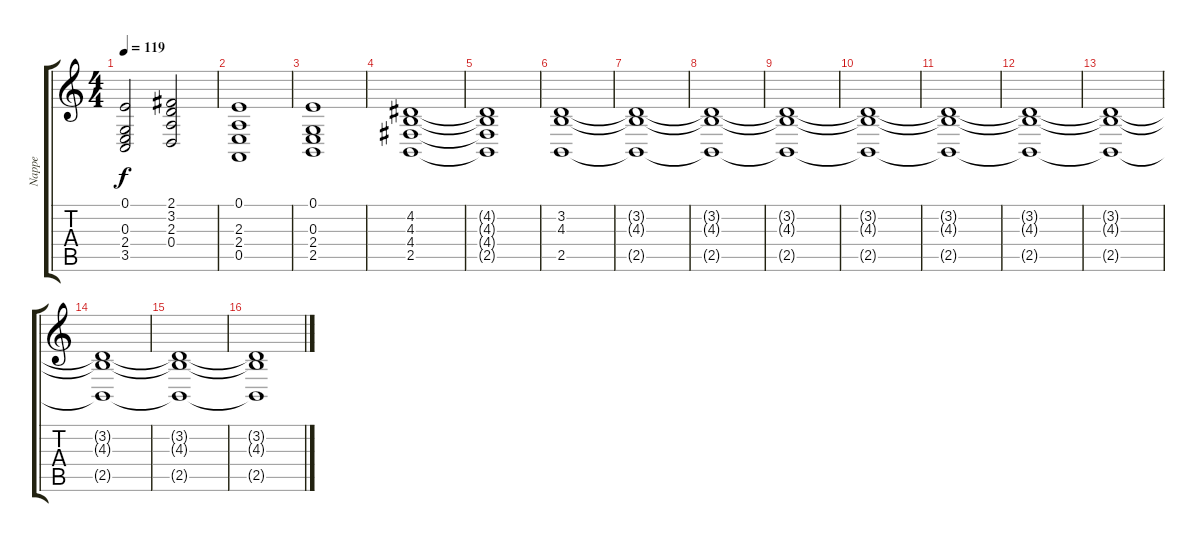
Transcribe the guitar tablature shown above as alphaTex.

\track ("Nappe" "Nappe") {instrument stringensemble2}
\staff {score tabs}
\tuning (E4 B3 G3 D3 A2 E2) {hide}
\ts (4 4)
\tempo 119
\clef g2
\ks c
(0.1 0.3 2.4 3.5).2{dy f} (2.1 3.2 2.3 0.4).2 |
(0.1 2.3 2.4 0.5).1 |
(0.1 0.3 2.4 2.5).1 |
(4.2 4.3 4.4 2.5).1 |
(4.2{t} 4.3{t} 4.4{t} 2.5{t}).1 |
(3.2 4.3 2.5).1 |
(3.2{t} 4.3{t} 2.5{t}).1 |
(3.2{t} 4.3{t} 2.5{t}).1 |
(3.2{t} 4.3{t} 2.5{t}).1 |
(3.2{t} 4.3{t} 2.5{t}).1 |
(3.2{t} 4.3{t} 2.5{t}).1 |
(3.2{t} 4.3{t} 2.5{t}).1 |
(3.2{t} 4.3{t} 2.5{t}).1 |
(3.2{t} 4.3{t} 2.5{t}).1 |
(3.2{t} 4.3{t} 2.5{t}).1 |
(3.2{t} 4.3{t} 2.5{t}).1
